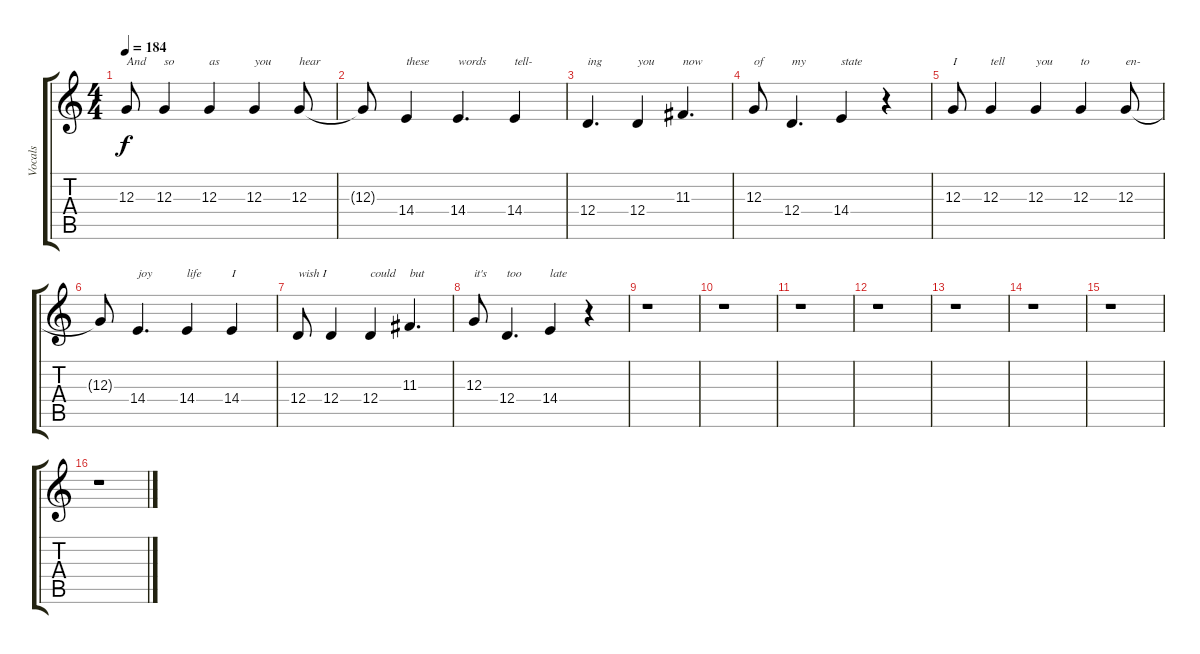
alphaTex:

\track ("Vocals" "Vocals") {instrument lead6voice}
\staff {score tabs}
\tuning (E4 B3 G3 D3 A2 E2) {hide}
\ts (4 4)
\tempo 184
\clef g2
\ks c
12.3.8{txt "And" dy f} 12.3.4{txt "so"} 12.3.4{txt "as"} 12.3.4{txt "you"} 12.3.8{txt "hear"} |
12.3{t}.8 14.4.4{txt "these"} 14.4.4{d txt "words"} 14.4.4{txt "tell-"} |
12.4.4{d txt "ing"} 12.4.4{txt "you"} 11.3.4{d txt "now"} |
12.3.8{txt "of"} 12.4.4{d txt "my"} 14.4.4{txt "state"} r.4 |
12.3.8{txt "I"} 12.3.4{txt "tell"} 12.3.4{txt "you"} 12.3.4{txt "to"} 12.3.8{txt "en-"} |
12.3{t}.8 14.4.4{d txt "joy"} 14.4.4{txt "life"} 14.4.4{txt "I"} |
12.4.8{txt "wish I"} 12.4.4 12.4.4{txt "could"} 11.3.4{d txt "but"} |
12.3.8{txt "it's"} 12.4.4{d txt "too"} 14.4.4{txt "late"} r.4 |
r.1 |
r.1 |
r.1 |
r.1 |
r.1 |
r.1 |
r.1 |
r.1
